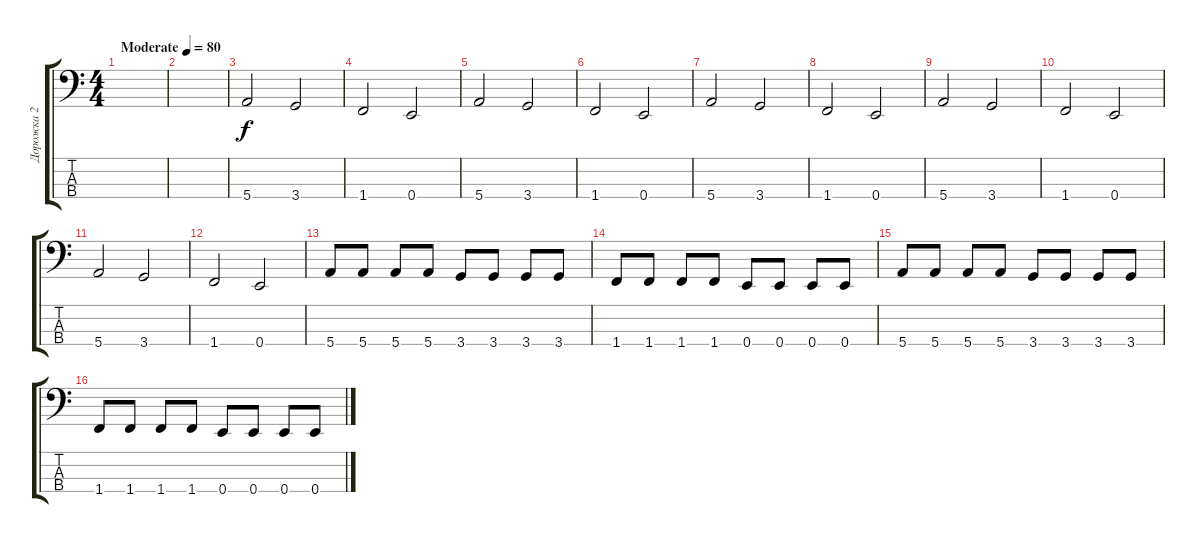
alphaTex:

\track ("Дорожка 2" "Дорожка 2") {instrument electricbasspick}
\staff {score tabs}
\tuning (G2 D2 A1 E1) {hide}
\ts (4 4)
\tempo (80 "Moderate")
\clef f4
\ks c
|
|
5.4.2 3.4.2 |
1.4.2 0.4.2 |
5.4.2 3.4.2 |
1.4.2 0.4.2 |
5.4.2 3.4.2 |
1.4.2 0.4.2 |
5.4.2 3.4.2 |
1.4.2 0.4.2 |
5.4.2 3.4.2 |
1.4.2 0.4.2 |
5.4.8 5.4.8 5.4.8 5.4.8 3.4.8 3.4.8 3.4.8 3.4.8 |
1.4.8 1.4.8 1.4.8 1.4.8 0.4.8 0.4.8 0.4.8 0.4.8 |
5.4.8 5.4.8 5.4.8 5.4.8 3.4.8 3.4.8 3.4.8 3.4.8 |
1.4.8 1.4.8 1.4.8 1.4.8 0.4.8 0.4.8 0.4.8 0.4.8
